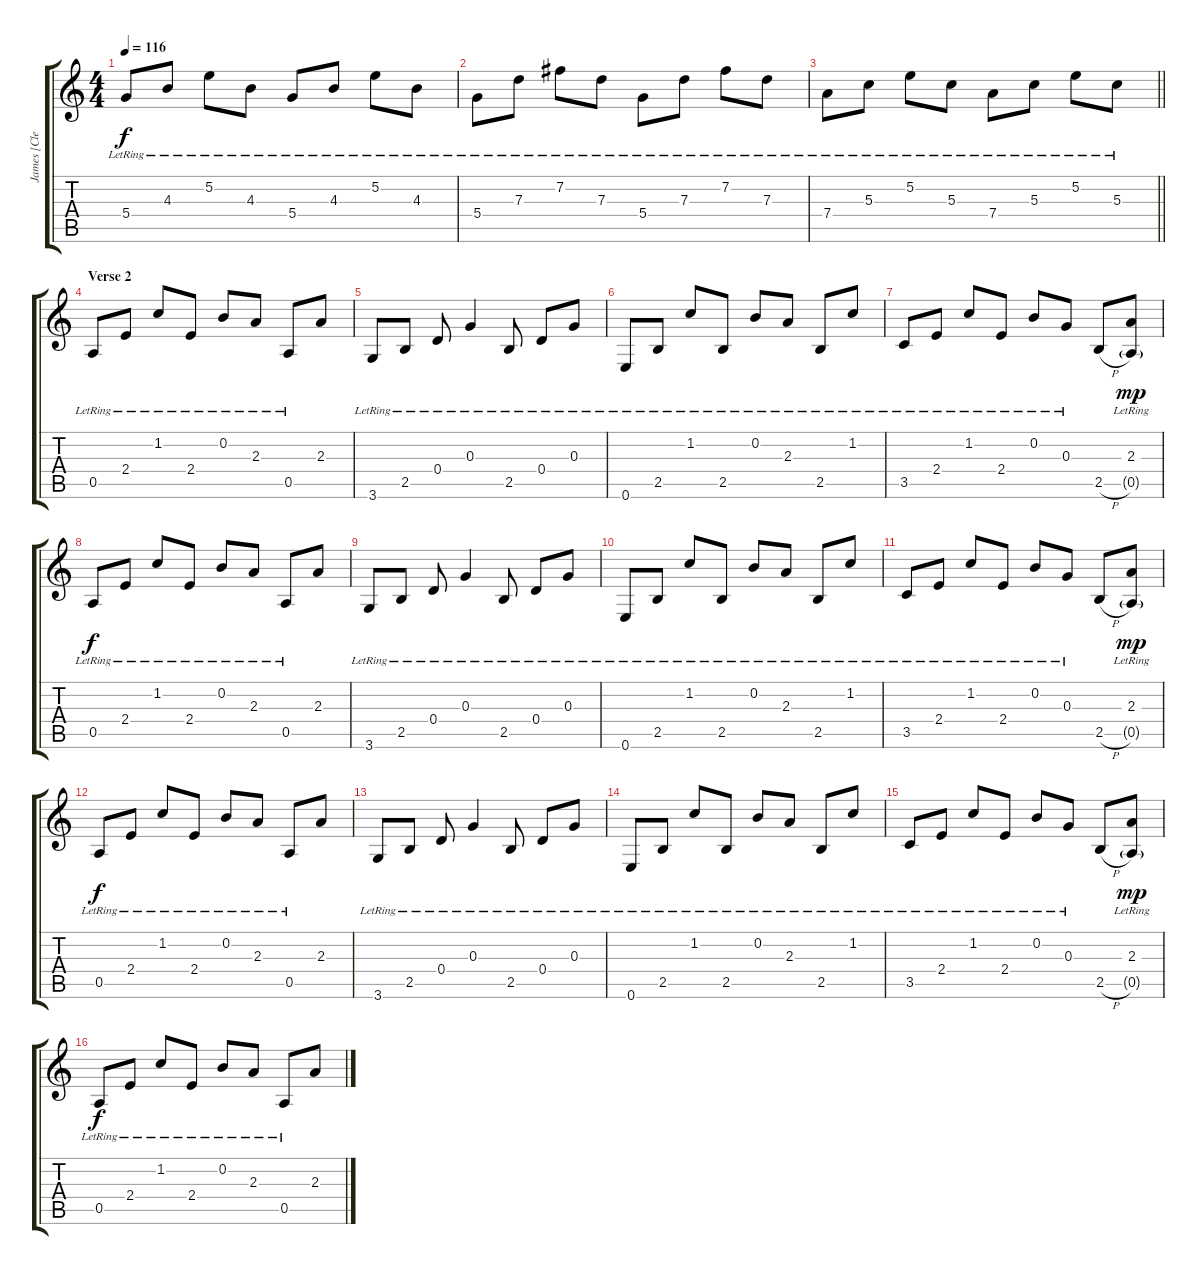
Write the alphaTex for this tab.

\track ("James [Clean]" "James [Cle") {instrument electricguitarclean}
\staff {score tabs}
\tuning (E4 B3 G3 D3 A2 E2) {hide}
\ts (4 4)
\tempo 116
\clef g2
\ks c
5.4{lr}.8{dy f} 4.3{lr}.8 5.2{lr}.8 4.3{lr}.8 5.4{lr}.8 4.3{lr}.8 5.2{lr}.8 4.3{lr}.8 |
5.4{lr}.8 7.3{lr}.8 7.2{lr}.8 7.3{lr}.8 5.4{lr}.8 7.3{lr}.8 7.2{lr}.8 7.3{lr}.8 |
\barLineRight lightlight
7.4{lr}.8 5.3{lr}.8 5.2{lr}.8 5.3{lr}.8 7.4{lr}.8 5.3{lr}.8 5.2{lr}.8 5.3{lr}.8 |
\section ("" "Verse 2")
0.5{lr}.8 2.4{lr}.8 1.2{lr}.8 2.4{lr}.8 0.2{lr}.8 2.3{lr}.8 0.5{lr}.8 2.3.8 |
3.6{lr}.8 2.5{lr}.8 0.4{lr}.8 0.3{lr}.4 2.5{lr}.8 0.4{lr}.8 0.3{lr}.8 |
0.6{lr}.8 2.5{lr}.8 1.2{lr}.8 2.5{lr}.8 0.2{lr}.8 2.3{lr}.8 2.5{lr}.8 1.2{lr}.8 |
3.5{lr}.8 2.4{lr}.8 1.2{lr}.8 2.4{lr}.8 0.2{lr}.8 0.3{lr}.8 2.5{h}.8 (2.3{lr} 0.5{g}).8{dy mp} |
0.5{lr}.8{dy f} 2.4{lr}.8 1.2{lr}.8 2.4{lr}.8 0.2{lr}.8 2.3{lr}.8 0.5{lr}.8 2.3.8 |
3.6{lr}.8 2.5{lr}.8 0.4{lr}.8 0.3{lr}.4 2.5{lr}.8 0.4{lr}.8 0.3{lr}.8 |
0.6{lr}.8 2.5{lr}.8 1.2{lr}.8 2.5{lr}.8 0.2{lr}.8 2.3{lr}.8 2.5{lr}.8 1.2{lr}.8 |
3.5{lr}.8 2.4{lr}.8 1.2{lr}.8 2.4{lr}.8 0.2{lr}.8 0.3{lr}.8 2.5{h}.8 (2.3{lr} 0.5{g}).8{dy mp} |
0.5{lr}.8{dy f} 2.4{lr}.8 1.2{lr}.8 2.4{lr}.8 0.2{lr}.8 2.3{lr}.8 0.5{lr}.8 2.3.8 |
3.6{lr}.8 2.5{lr}.8 0.4{lr}.8 0.3{lr}.4 2.5{lr}.8 0.4{lr}.8 0.3{lr}.8 |
0.6{lr}.8 2.5{lr}.8 1.2{lr}.8 2.5{lr}.8 0.2{lr}.8 2.3{lr}.8 2.5{lr}.8 1.2{lr}.8 |
3.5{lr}.8 2.4{lr}.8 1.2{lr}.8 2.4{lr}.8 0.2{lr}.8 0.3{lr}.8 2.5{h}.8 (2.3{lr} 0.5{g}).8{dy mp} |
0.5{lr}.8{dy f} 2.4{lr}.8 1.2{lr}.8 2.4{lr}.8 0.2{lr}.8 2.3{lr}.8 0.5{lr}.8 2.3.8
